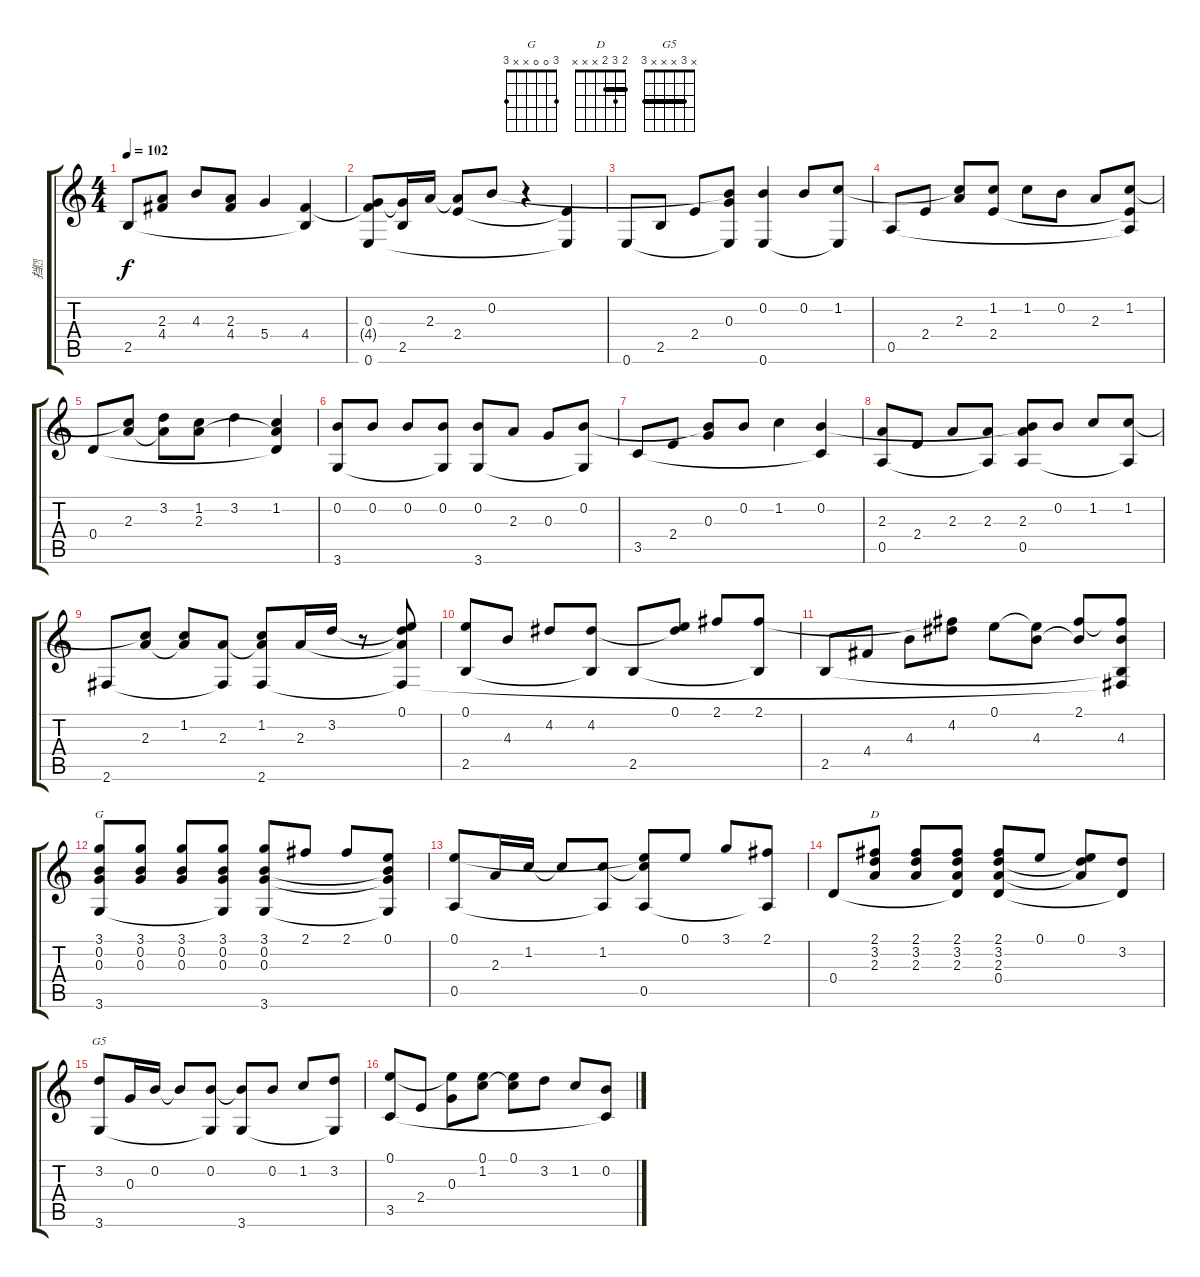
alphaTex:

\track ("挡" "挡") {instrument acousticguitarsteel}
\staff {score tabs}
\tuning (E4 B3 G3 D3 A2 E2) {hide}
\chord ("G" 3 0 0 x x 3)
\chord ("D" 2 3 2 x x x) {barre 2}
\chord ("G5" x 3 x x x 3) {barre 3}
\ts (4 4)
\tempo 102
\clef g2
\ks c
2.5.8{dy f} (2.3{t} 4.4).8 4.3.8 (2.3 4.4).8 5.4.4 (4.4 2.5{t}).4 |
(0.3 4.4{t} 0.6).8 (0.3{t} 2.5).16 2.3.16 (2.3{t} 2.4).8 0.2.8 r.4 (2.4{t} 0.6{t}).4 |
0.6.8 2.5.8 2.4.8 (0.2{t} 0.3 0.6{t}).8 (0.2 0.6).4 0.2.8 (1.2 0.6{t}).8 |
0.5.8 2.4.8 (1.2{t} 2.3).8 (1.2 2.4).8 1.2.8 0.2.8 2.3.8 (1.2 2.4{t} 0.5{t}).8 |
0.4.8 (1.2{t} 2.3).8 (3.2 2.3{t}).8 (1.2 2.3).8 3.2.4 (1.2 2.3{t} 0.4{t}).4 |
(0.2 3.6).8 0.2.8 0.2.8 (0.2 3.6{t}).8 (0.2 3.6).8 2.3.8 0.3.8 (0.2 3.6{t}).8 |
3.5.8 2.4.8 (0.2{t} 0.3).8 0.2.8 1.2.4 (0.2 3.5{t}).4 |
(2.3 0.5).8 2.4.8 2.3.8 (2.3 0.5{t}).8 (0.2{t} 2.3 0.5).8 0.2.8 1.2.8 (1.2 0.5{t}).8 |
2.6.8 (1.2{t} 2.3).8 (1.2 2.3{t}).8 (2.3 2.6{t}).8 (1.2 2.3{t} 2.6).8 2.3.16 3.2.16 r.8 (0.1 3.2{t} 2.3{t} 2.6{t}).8 |
(0.1 2.5).8 4.3.8 4.2.8 (4.2 2.5{t}).8 2.5.8 (0.1 4.2{t}).8 2.1.8 (2.1 2.5{t}).8 |
2.5.8 4.4.8 4.3.8 (2.1{t} 4.2).8 0.1.8 (0.1{t} 4.3).8 (2.1 4.3{t}).8 (2.1{t} 4.3 2.5{t} 2.6{t}).8 |
(3.1 0.2 0.3 3.6).8{ch "G"} (3.1 0.2 0.3).8 (3.1 0.2 0.3).8 (3.1 0.2 0.3 3.6{t}).8 (3.1 0.2 0.3 3.6).8 2.1.8 2.1.8 (0.1 0.2{t} 0.3{t} 3.6{t}).8 |
(0.1 0.5).8 2.3.16 1.2.16 1.2{t}.8 (1.2 0.5{t}).8 (0.1{t} 1.2{t} 0.5).8 0.1.8 3.1.8 (2.1 0.5{t}).8 |
0.4.8 (2.1 3.2 2.3).8{ch "D"} (2.1 3.2 2.3).8 (2.1 3.2 2.3 0.4{t}).8 (2.1 3.2 2.3 0.4).8 0.1.8 (0.1 3.2{t} 2.3{t}).8 (3.2 0.4{t}).8 |
(3.2 3.6).8{ch "G5"} 0.3.16 0.2.16 0.2{t}.8 (0.2 3.6{t}).8 (0.2{t} 3.6).8 0.2.8 1.2.8 (3.2 3.6{t}).8 |
(0.1 3.5).8 2.4.8 (0.1{t} 0.3).8 (0.1 1.2).8 (0.1 1.2{t}).8 3.2.8 1.2.8 (0.2 3.5{t}).8
